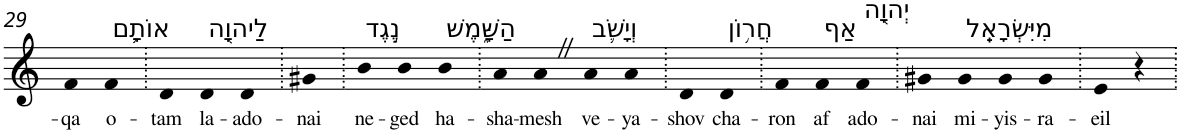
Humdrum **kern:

**kern	**text
*part1	*part1
*staff1	*staff1
*I"Piano	*
*I'Pno	*
!!LO:PB:g=z
*clefG2	*
*k[]	*
=29	=29
!	!LO:LY:b
4f	-qa
!LO:TX:a:t=אוֹתָ֛ם	!
!	!LO:LY:b
4f	o-
=30.	=30.
!	!LO:LY:b
4d	-tam
!LO:TX:a:t=לַיהוָ֖ה	!
!	!LO:LY:b
4d	la-
!	!LO:LY:b
4d	-ado-
=31.	=31.
!	!LO:LY:b
4g#X	-nai
=32.	=32.
!LO:TX:a:t=נֶ֣גֶד	!
!	!LO:LY:b
4b	ne-
!	!LO:LY:b
4b	-ged
!LO:TX:a:t=הַשָּׁ֑מֶשׁ	!
!	!LO:LY:b
4b	ha-
=33.	=33.
!	!LO:LY:b
4a	-sha-
!	!LO:LY:b
4aZ	-mesh
!LO:TX:a:t=וְיָשֹׁ֛ב	!
!	!LO:LY:b
4a	ve-
!	!LO:LY:b
4a	-ya-
=34.	=34.
!	!LO:LY:b
4d	-shov
!LO:TX:a:t=חֲר֥וֹן	!
!	!LO:LY:b
4d	cha-
=35.	=35.
!	!LO:LY:b
4f	-ron
!LO:TX:a:t=אַף	!
!	!LO:LY:b
4f	af
!LO:TX:a:t=יְהוָ֖ה	!
!	!LO:LY:b
4f	ado-
=36.	=36.
!	!LO:LY:b
4g#X	-nai
!LO:TX:a:t=מִיִּשְׂרָאֵֽל	!
!	!LO:LY:b
4g#	mi-
!	!LO:LY:b
4g#	-yis-
!	!LO:LY:b
4g#	-ra-
=37.	=37.
!	!LO:LY:b
4e	-eil
4r	.
=.	=.
*-	*-
